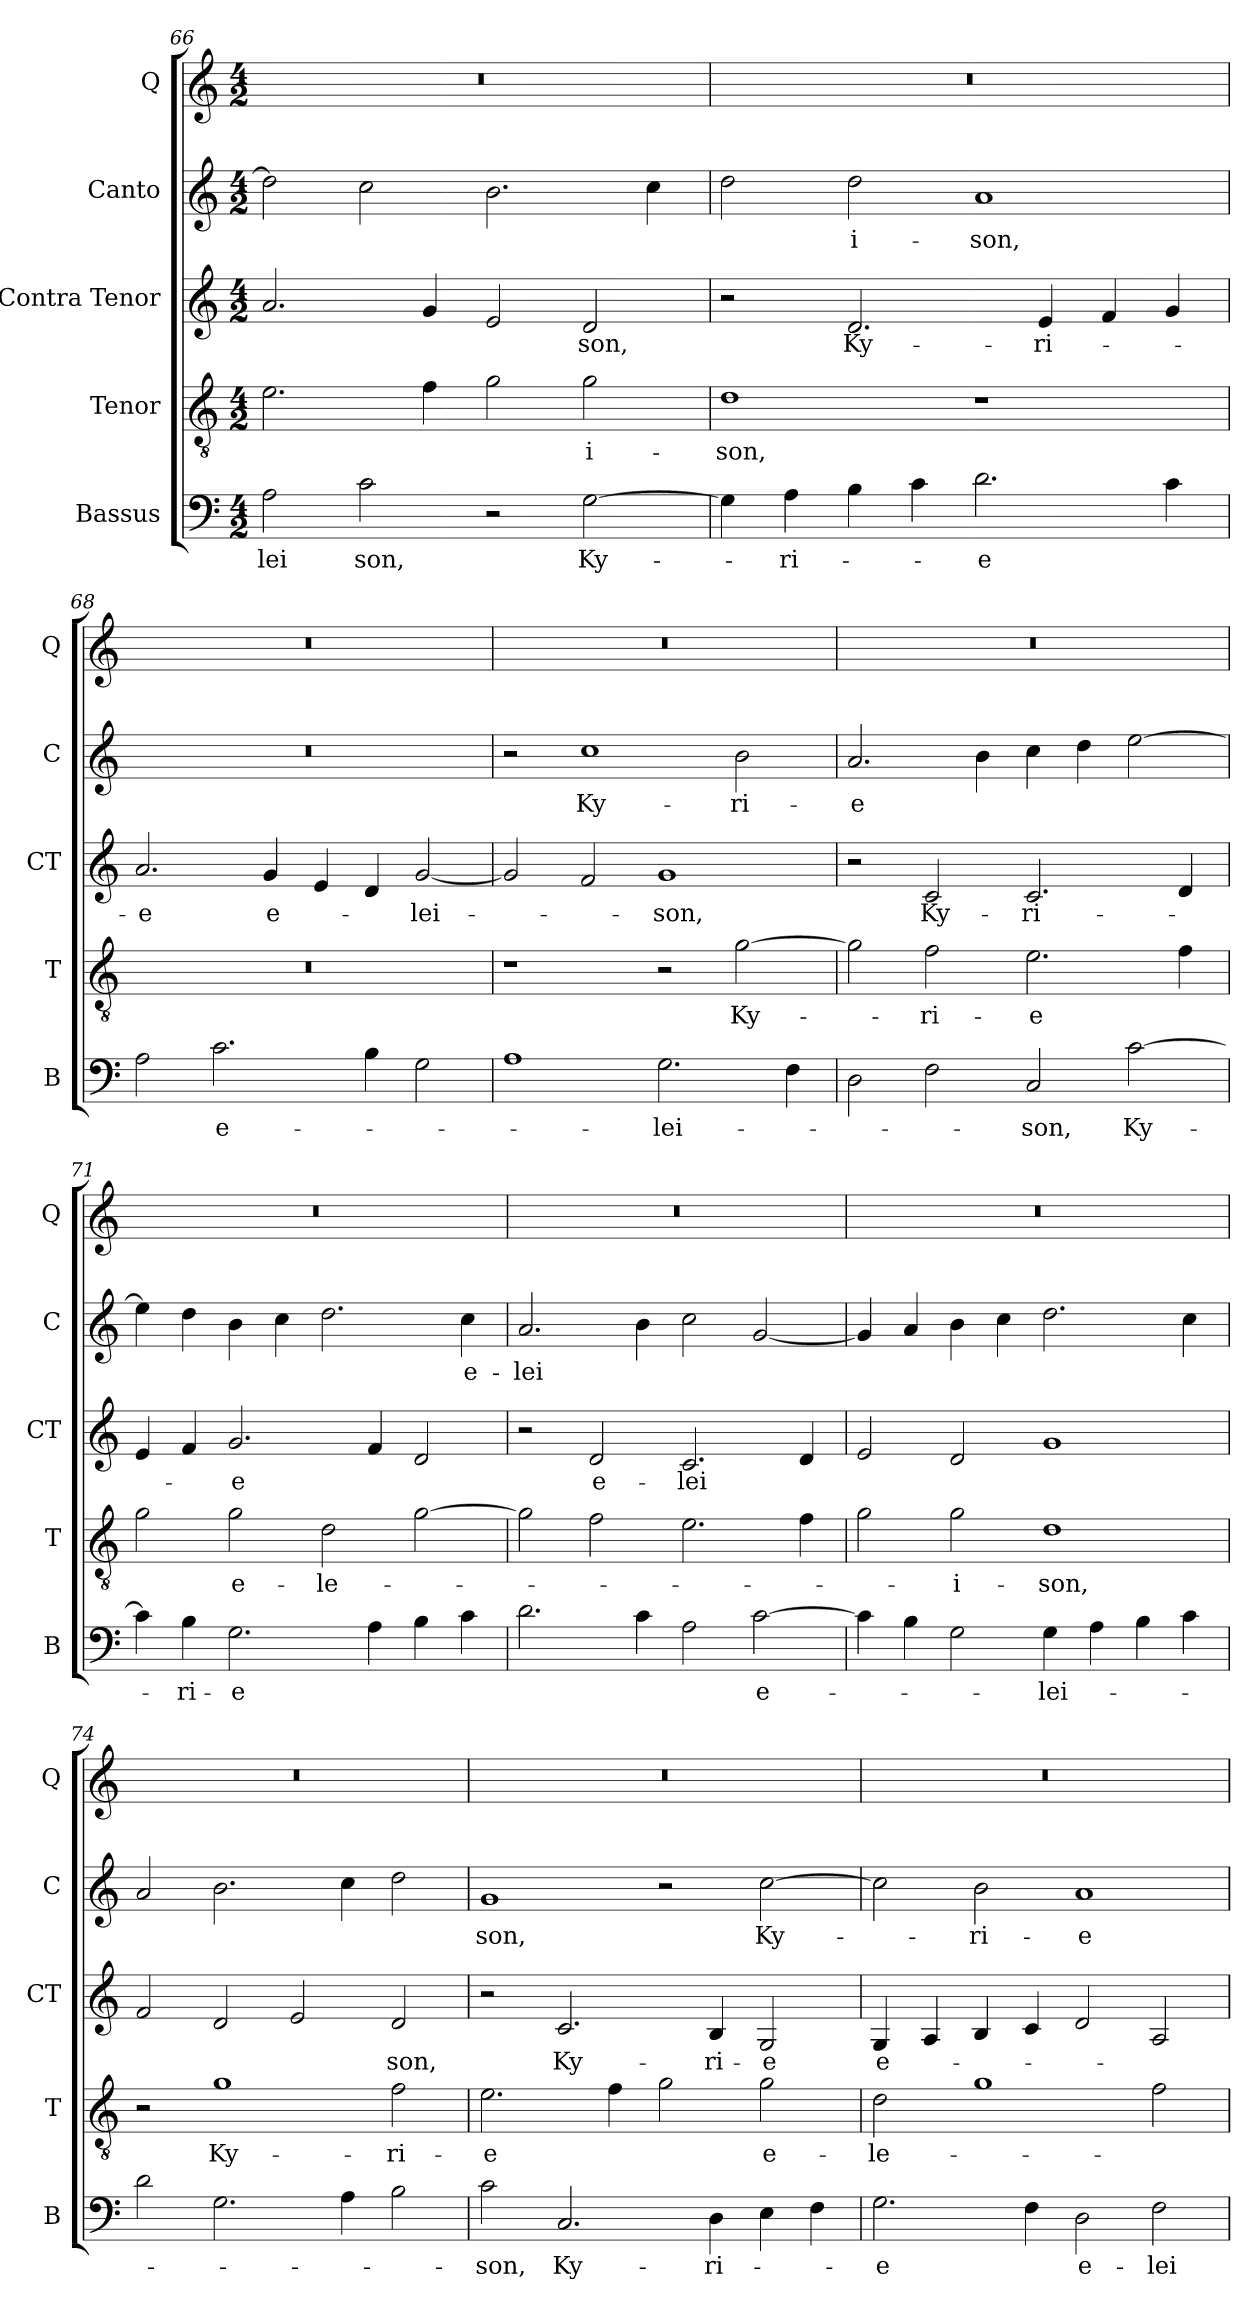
**kern	**text	**kern	**text	**kern	**text	**kern	**text	**kern
*part5	*part5	*part4	*part4	*part3	*part3	*part2	*part2	*part1
*staff5	*staff5	*staff4	*staff4	*staff3	*staff3	*staff2	*staff2	*staff1
*I"Bassus	*	*I"Tenor	*	*I"Contra Tenor	*	*I"Canto	*	*I"Q
*I'B	*	*I'T	*	*I'CT	*	*I'C	*	*I'Q
*clefF4	*	*clefGv2	*	*clefG2	*	*clefG2	*	*clefG2
*k[]	*	*k[]	*	*k[]	*	*k[]	*	*k[]
*C:	*	*C:	*	*C:	*	*C:	*	*C:
*M4/2	*	*M4/2	*	*M4/2	*	*M4/2	*	*M4/2
=66	=66	=66	=66	=66	=66	=66	=66	=66
!	!LO:LY:b	!	!	!	!	!	!	!
2A\	-lei	2.e\	.	2.a/	.	2dd\]	.	0r
!	!LO:LY:b	!	!	!	!	!	!	!
2c\	son,	.	.	.	.	2cc\	.	.
.	.	4f\	.	4g/	.	.	.	.
2r	.	2g\	.	2e/	.	2.b\	.	.
!	!LO:LY:b	!	!	!	!	!	!	!
!	!	!	!LO:LY:b	!	!	!	!	!
!	!	!	!	!	!LO:LY:b	!	!	!
[2G\	Ky-	2g\	-i-	2d/	-son,	.	.	.
.	.	.	.	.	.	4cc\	.	.
=67	=67	=67	=67	=67	=67	=67	=67	=67
!	!	!	!LO:LY:b	!	!	!	!	!
4G\]	.	1d	-son,	2r	.	2dd\	.	0r
!	!LO:LY:b	!	!	!	!	!	!	!
4A\	-ri-	.	.	.	.	.	.	.
!	!	!	!	!	!LO:LY:b	!	!	!
!	!	!	!	!	!	!	!LO:LY:b	!
4B\	.	.	.	2.d/	Ky-	2dd\	-i-	.
4c\	.	.	.	.	.	.	.	.
!	!LO:LY:b	!	!	!	!	!	!	!
!	!	!	!	!	!	!	!LO:LY:b	!
2.d\	-e	1r	.	.	.	1a	-son,	.
!	!	!	!	!	!LO:LY:b	!	!	!
.	.	.	.	4e/	-ri-	.	.	.
.	.	.	.	4f/	.	.	.	.
4c\	.	.	.	4g/	.	.	.	.
=68	=68	=68	=68	=68	=68	=68	=68	=68
!	!	!	!	!	!LO:LY:b	!	!	!
2A\	.	0r	.	2.a/	-e	0r	.	0r
!	!LO:LY:b	!	!	!	!	!	!	!
2.c\	e-	.	.	.	.	.	.	.
!	!	!	!	!	!LO:LY:b	!	!	!
.	.	.	.	4g/	e-	.	.	.
.	.	.	.	4e/	.	.	.	.
4B\	.	.	.	4d/	.	.	.	.
!	!	!	!	!	!LO:LY:b	!	!	!
2G\	.	.	.	[2g/	-lei-	.	.	.
=69	=69	=69	=69	=69	=69	=69	=69	=69
1A	.	1r	.	2g/]	.	2r	.	0r
!	!	!	!	!	!	!	!LO:LY:b	!
.	.	.	.	2f/	.	1cc	Ky-	.
!	!LO:LY:b	!	!	!	!	!	!	!
!	!	!	!	!	!LO:LY:b	!	!	!
2.G\	-lei-	2r	.	1g	-son,	.	.	.
!	!	!	!LO:LY:b	!	!	!	!	!
!	!	!	!	!	!	!	!LO:LY:b	!
.	.	[2g\	Ky-	.	.	2b\	-ri-	.
4F\	.	.	.	.	.	.	.	.
!!LO:LB:g=z
=70	=70	=70	=70	=70	=70	=70	=70	=70
!	!	!	!	!	!	!	!LO:LY:b	!
2D\	.	2g\]	.	2r	.	2.a/	-e	0r
!	!	!	!LO:LY:b	!	!	!	!	!
!	!	!	!	!	!LO:LY:b	!	!	!
2F\	.	2f\	-ri-	2c/	Ky-	.	.	.
.	.	.	.	.	.	4b\	.	.
!	!LO:LY:b	!	!	!	!	!	!	!
!	!	!	!LO:LY:b	!	!	!	!	!
!	!	!	!	!	!LO:LY:b	!	!	!
2C/	-son,	2.e\	-e	2.c/	-ri-	4cc\	.	.
.	.	.	.	.	.	4dd\	.	.
!	!LO:LY:b	!	!	!	!	!	!	!
[2c\	Ky-	.	.	.	.	[2ee\	.	.
.	.	4f\	.	4d/	.	.	.	.
=71	=71	=71	=71	=71	=71	=71	=71	=71
4c\]	.	2g\	.	4e/	.	4ee\]	.	0r
!	!LO:LY:b	!	!	!	!	!	!	!
4B\	-ri-	.	.	4f/	.	4dd\	.	.
!	!LO:LY:b	!	!	!	!	!	!	!
!	!	!	!LO:LY:b	!	!	!	!	!
!	!	!	!	!	!LO:LY:b	!	!	!
2.G\	-e	2g\	e-	2.g/	-e	4b\	.	.
.	.	.	.	.	.	4cc\	.	.
!	!	!	!LO:LY:b	!	!	!	!	!
.	.	2d\	-le-	.	.	2.dd\	.	.
4A\	.	.	.	4f/	.	.	.	.
4B\	.	[2g\	.	2d/	.	.	.	.
!	!	!	!	!	!	!	!LO:LY:b	!
4c\	.	.	.	.	.	4cc\	e-	.
=72	=72	=72	=72	=72	=72	=72	=72	=72
!	!	!	!	!	!	!	!LO:LY:b	!
2.d\	.	2g\]	.	2r	.	2.a/	-lei	0r
!	!	!	!	!	!LO:LY:b	!	!	!
.	.	2f\	.	2d/	e-	.	.	.
4c\	.	.	.	.	.	4b\	.	.
!	!	!	!	!	!LO:LY:b	!	!	!
2A\	.	2.e\	.	2.c/	-lei	2cc\	.	.
!	!LO:LY:b	!	!	!	!	!	!	!
[2c\	e-	.	.	.	.	[2g/	.	.
.	.	4f\	.	4d/	.	.	.	.
=73	=73	=73	=73	=73	=73	=73	=73	=73
4c\]	.	2g\	.	2e/	.	4g/]	.	0r
4B\	.	.	.	.	.	4a/	.	.
!	!	!	!LO:LY:b	!	!	!	!	!
2G\	.	2g\	-i-	2d/	.	4b\	.	.
.	.	.	.	.	.	4cc\	.	.
!	!LO:LY:b	!	!	!	!	!	!	!
!	!	!	!LO:LY:b	!	!	!	!	!
4G\	-lei-	1d	-son,	1g	.	2.dd\	.	.
4A\	.	.	.	.	.	.	.	.
4B\	.	.	.	.	.	.	.	.
4c\	.	.	.	.	.	4cc\	.	.
=74	=74	=74	=74	=74	=74	=74	=74	=74
2d\	.	2r	.	2f/	.	2a/	.	0r
!	!	!	!LO:LY:b	!	!	!	!	!
2.G\	.	1g	Ky-	2d/	.	2.b\	.	.
.	.	.	.	2e/	.	.	.	.
4A\	.	.	.	.	.	4cc\	.	.
!	!	!	!LO:LY:b	!	!	!	!	!
!	!	!	!	!	!LO:LY:b	!	!	!
2B\	.	2f\	-ri-	2d/	son,	2dd\	.	.
!!LO:LB:g=z
=75	=75	=75	=75	=75	=75	=75	=75	=75
!	!LO:LY:b	!	!	!	!	!	!	!
!	!	!	!LO:LY:b	!	!	!	!	!
!	!	!	!	!	!	!	!LO:LY:b	!
2c\	-son,	2.e\	-e	2r	.	1g	son,	0r
!	!LO:LY:b	!	!	!	!	!	!	!
!	!	!	!	!	!LO:LY:b	!	!	!
2.C/	Ky-	.	.	2.c/	Ky-	.	.	.
.	.	4f\	.	.	.	.	.	.
.	.	2g\	.	.	.	2r	.	.
!	!LO:LY:b	!	!	!	!	!	!	!
!	!	!	!	!	!LO:LY:b	!	!	!
4D\	-ri-	.	.	4B/	-ri-	.	.	.
!	!	!	!LO:LY:b	!	!	!	!	!
!	!	!	!	!	!LO:LY:b	!	!	!
!	!	!	!	!	!	!	!LO:LY:b	!
4E\	.	2g\	e-	2G/	-e	[2cc\	Ky-	.
4F\	.	.	.	.	.	.	.	.
=76	=76	=76	=76	=76	=76	=76	=76	=76
!	!LO:LY:b	!	!	!	!	!	!	!
!	!	!	!LO:LY:b	!	!	!	!	!
!	!	!	!	!	!LO:LY:b	!	!	!
2.G\	-e	2d\	-le-	4G/	e-	2cc\]	.	0r
.	.	.	.	4A/	.	.	.	.
!	!	!	!	!	!	!	!LO:LY:b	!
.	.	1g	.	4B/	.	2b\	-ri-	.
4F\	.	.	.	4c/	.	.	.	.
!	!LO:LY:b	!	!	!	!	!	!	!
!	!	!	!	!	!	!	!LO:LY:b	!
2D\	e-	.	.	2d/	.	1a	-e	.
!	!LO:LY:b	!	!	!	!	!	!	!
2F\	-lei	2f\	.	2A/	.	.	.	.
=	=	=	=	=	=	=	=	=
*-	*-	*-	*-	*-	*-	*-	*-	*-
